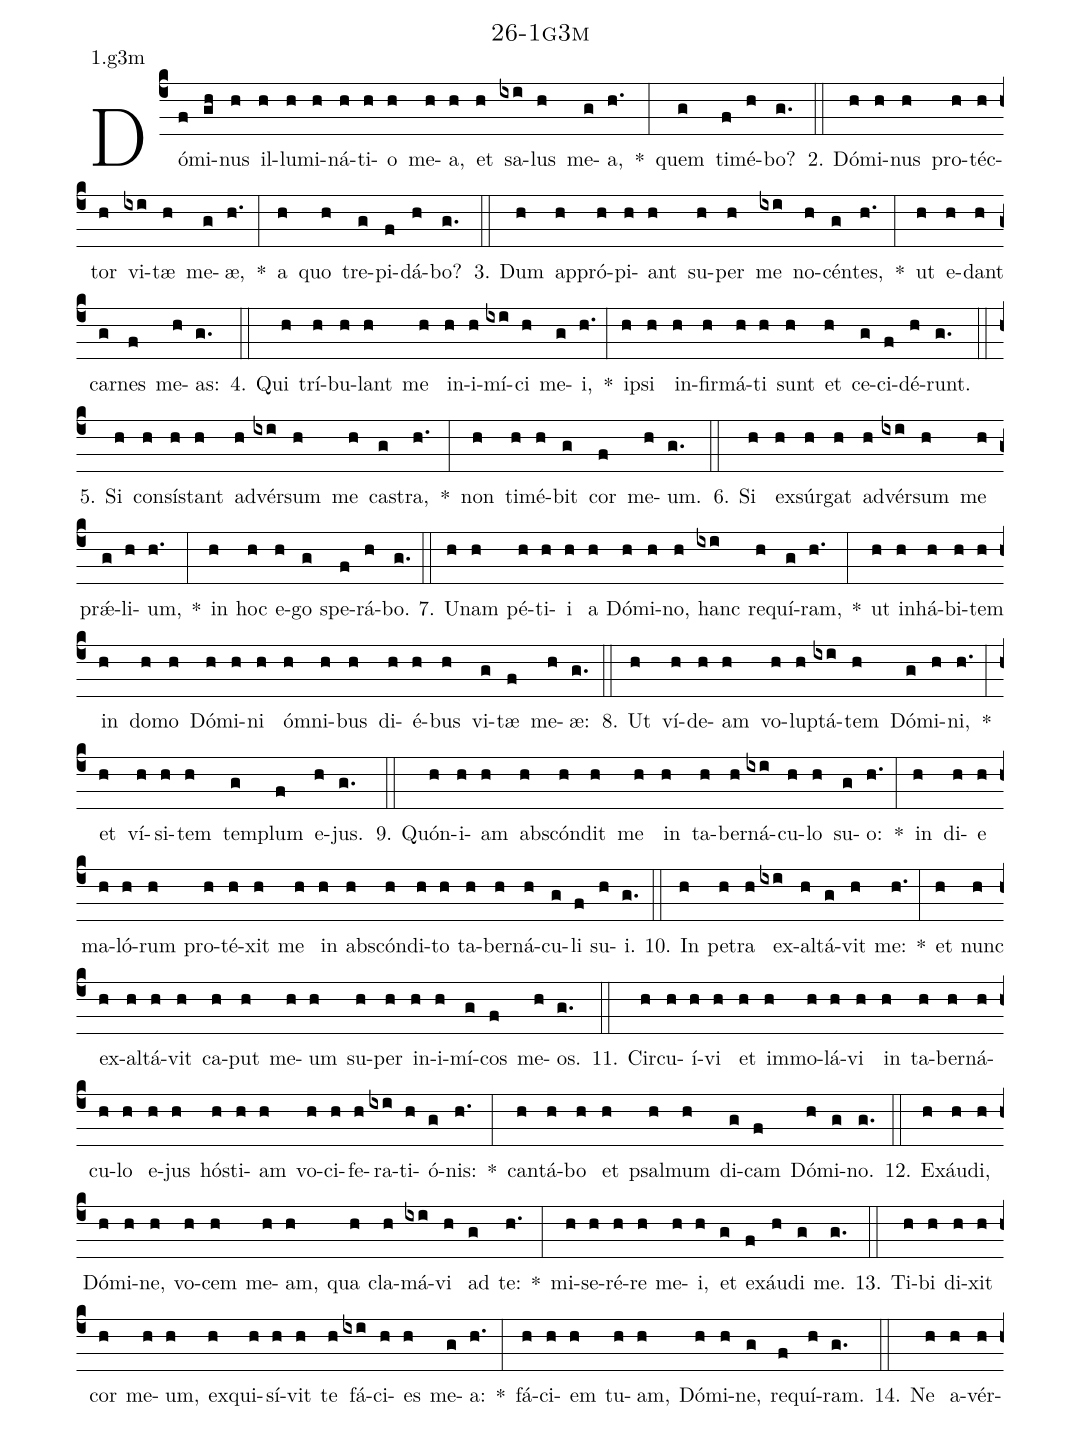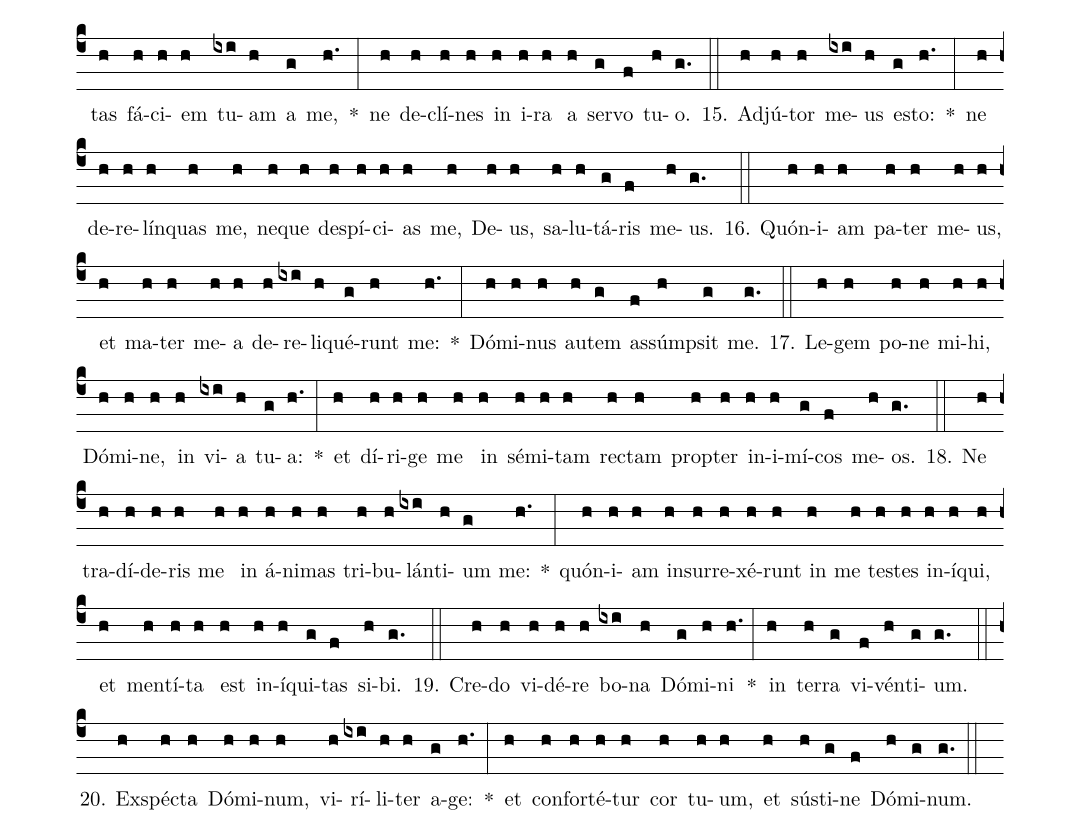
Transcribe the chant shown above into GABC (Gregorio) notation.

name: 26-1g3m;
annotation: 1.g3m;
%%
(c4)Dó(f)mi(gh)nus(h) il(h)lu(h)mi(h)ná(h)ti(h)o(h) me(h)a,(h) et(h) sa(ixi)lus(h) me(g)a,(h.) *(:) quem(g) ti(f)mé(h)bo?(g.) (::)
2. Dó(h)mi(h)nus(h) pro(h)téc(h)tor(h) vi(ixi)tæ(h) me(g)æ,(h.) *(:) a(h) quo(h) tre(g)pi(f)dá(h)bo?(g.) (::)
3. Dum(h) ap(h)pró(h)pi(h)ant(h) su(h)per(h) me(ixi) no(h)cén(g)tes,(h.) *(:) ut(h) e(h)dant(h) car(g)nes(f) me(h)as:(g.) (::)
4. Qui(h) trí(h)bu(h)lant(h) me(h) in(h)i(h)mí(ixi)ci(h) me(g)i,(h.) *(:) ip(h)si(h) in(h)fir(h)má(h)ti(h) sunt(h) et(h) ce(g)ci(f)dé(h)runt.(g.) (::)
5. Si(h) con(h)sís(h)tant(h) ad(h)vér(ixi)sum(h) me(h) cas(g)tra,(h.) *(:) non(h) ti(h)mé(h)bit(g) cor(f) me(h)um.(g.) (::)
6. Si(h) ex(h)súr(h)gat(h) ad(h)vér(ixi)sum(h) me(h) prǽ(g)li(h)um,(h.) *(:) in(h) hoc(h) e(h)go(g) spe(f)rá(h)bo.(g.) (::)
7. U(h)nam(h) pé(h)ti(h)i(h) a(h) Dó(h)mi(h)no,(h) hanc(ixi) re(h)quí(g)ram,(h.) *(:) ut(h) in(h)há(h)bi(h)tem(h) in(h) do(h)mo(h) Dó(h)mi(h)ni(h) óm(h)ni(h)bus(h) di(h)é(h)bus(h) vi(g)tæ(f) me(h)æ:(g.) (::)
8. Ut(h) ví(h)de(h)am(h) vo(h)lup(h)tá(ixi)tem(h) Dó(g)mi(h)ni,(h.) *(:) et(h) ví(h)si(h)tem(h) tem(g)plum(f) e(h)jus.(g.) (::)
9. Quón(h)i(h)am(h) abs(h)cón(h)dit(h) me(h) in(h) ta(h)ber(h)ná(ixi)cu(h)lo(h) su(g)o:(h.) *(:) in(h) di(h)e(h) ma(h)ló(h)rum(h) pro(h)té(h)xit(h) me(h) in(h) abs(h)cón(h)di(h)to(h) ta(h)ber(h)ná(h)cu(g)li(f) su(h)i.(g.) (::)
10. In(h) pe(h)tra(h) ex(ixi)al(h)tá(g)vit(h) me:(h.) *(:) et(h) nunc(h) ex(h)al(h)tá(h)vit(h) ca(h)put(h) me(h)um(h) su(h)per(h) in(h)i(h)mí(g)cos(f) me(h)os.(g.) (::)
11. Cir(h)cu(h)í(h)vi(h) et(h) im(h)mo(h)lá(h)vi(h) in(h) ta(h)ber(h)ná(h)cu(h)lo(h) e(h)jus(h) hós(h)ti(h)am(h) vo(h)ci(h)fe(h)ra(ixi)ti(h)ó(g)nis:(h.) *(:) can(h)tá(h)bo(h) et(h) psal(h)mum(h) di(g)cam(f) Dó(h)mi(g)no.(g.) (::)
12. Ex(h)áu(h)di,(h) Dó(h)mi(h)ne,(h) vo(h)cem(h) me(h)am,(h) qua(h) cla(h)má(ixi)vi(h) ad(g) te:(h.) *(:) mi(h)se(h)ré(h)re(h) me(h)i,(h) et(g) ex(f)áu(h)di(g) me.(g.) (::)
13. Ti(h)bi(h) di(h)xit(h) cor(h) me(h)um,(h) ex(h)qui(h)sí(h)vit(h) te(h) fá(ixi)ci(h)es(h) me(g)a:(h.) *(:) fá(h)ci(h)em(h) tu(h)am,(h) Dó(h)mi(h)ne,(g) re(f)quí(h)ram.(g.) (::)
14. Ne(h) a(h)vér(h)tas(h) fá(h)ci(h)em(h) tu(ixi)am(h) a(g) me,(h.) *(:) ne(h) de(h)clí(h)nes(h) in(h) i(h)ra(h) a(h) ser(g)vo(f) tu(h)o.(g.) (::)
15. Ad(h)jú(h)tor(h) me(ixi)us(h) es(g)to:(h.) *(:) ne(h) de(h)re(h)lín(h)quas(h) me,(h) ne(h)que(h) de(h)spí(h)ci(h)as(h) me,(h) De(h)us,(h) sa(h)lu(h)tá(g)ris(f) me(h)us.(g.) (::)
16. Quón(h)i(h)am(h) pa(h)ter(h) me(h)us,(h) et(h) ma(h)ter(h) me(h)a(h) de(h)re(ixi)li(h)qué(g)runt(h) me:(h.) *(:) Dó(h)mi(h)nus(h) au(h)tem(g) as(f)súmp(h)sit(g) me.(g.) (::)
17. Le(h)gem(h) po(h)ne(h) mi(h)hi,(h) Dó(h)mi(h)ne,(h) in(h) vi(ixi)a(h) tu(g)a:(h.) *(:) et(h) dí(h)ri(h)ge(h) me(h) in(h) sé(h)mi(h)tam(h) rec(h)tam(h) prop(h)ter(h) in(h)i(h)mí(g)cos(f) me(h)os.(g.) (::)
18. Ne(h) tra(h)dí(h)de(h)ris(h) me(h) in(h) á(h)ni(h)mas(h) tri(h)bu(h)lán(ixi)ti(h)um(g) me:(h.) *(:) quón(h)i(h)am(h) in(h)sur(h)re(h)xé(h)runt(h) in(h) me(h) tes(h)tes(h) in(h)í(h)qui,(h) et(h) men(h)tí(h)ta(h) est(h) in(h)í(h)qui(g)tas(f) si(h)bi.(g.) (::)
19. Cre(h)do(h) vi(h)dé(h)re(h) bo(ixi)na(h) Dó(g)mi(h)ni(h.) *(:) in(h) ter(h)ra(g) vi(f)vén(h)ti(g)um.(g.) (::)
20. Ex(h)spéc(h)ta(h) Dó(h)mi(h)num,(h) vi(h)rí(ixi)li(h)ter(h) a(g)ge:(h.) *(:) et(h) con(h)for(h)té(h)tur(h) cor(h) tu(h)um,(h) et(h) sús(h)ti(g)ne(f) Dó(h)mi(g)num.(g.) (::)
